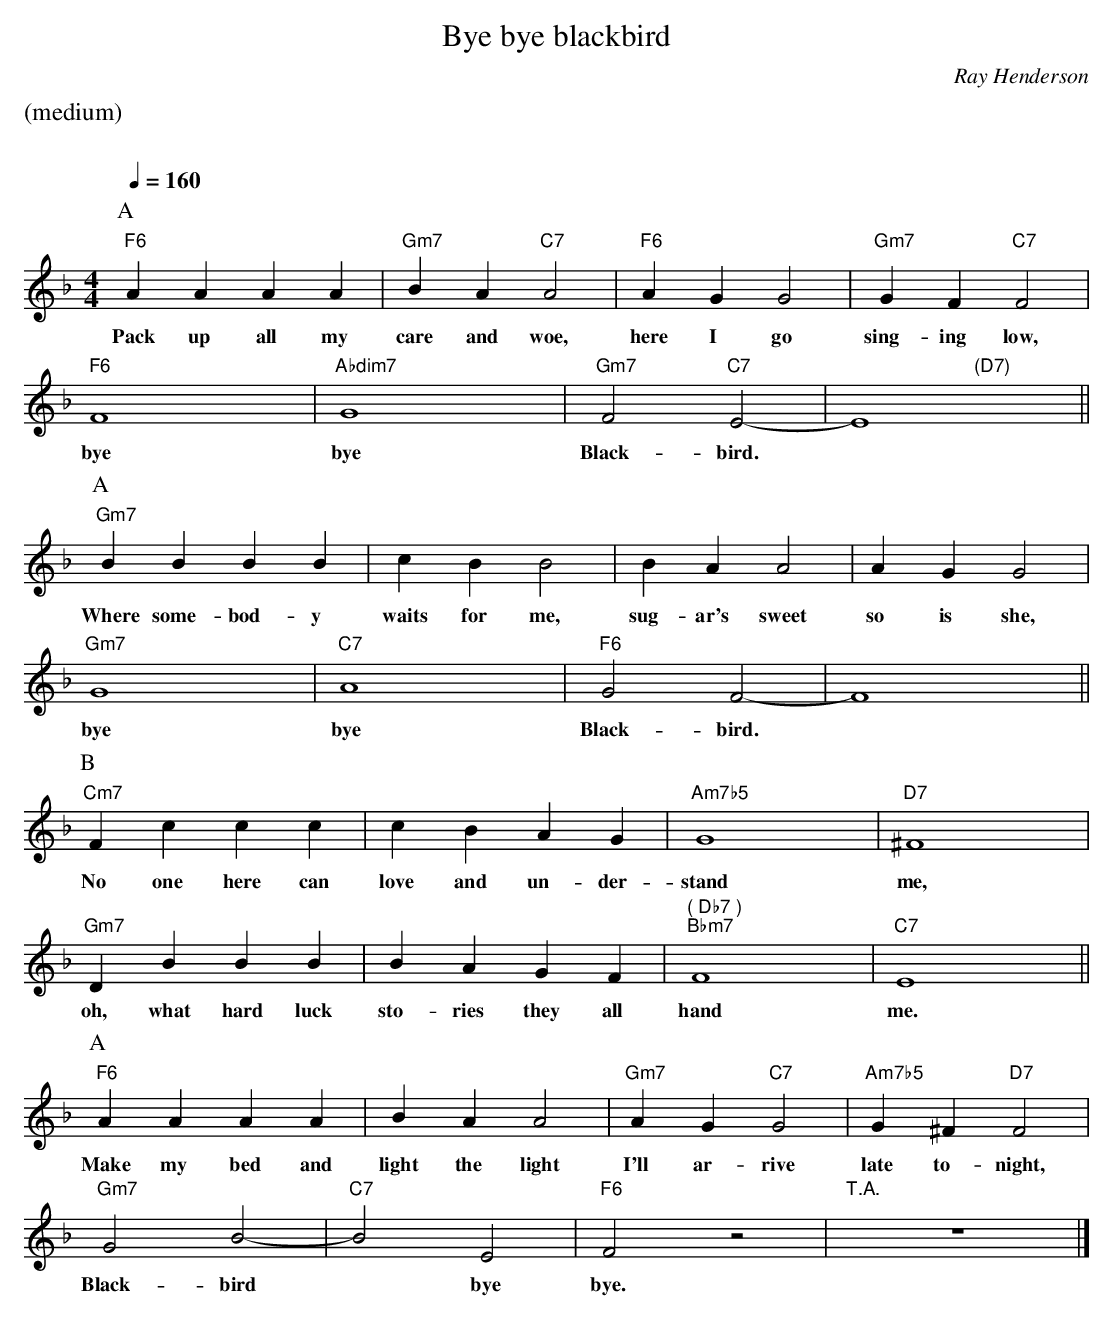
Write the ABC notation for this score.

X:1
T:Bye bye blackbird
M:4/4
L:1/4
C:Ray Henderson
Q:1/4=160
%%staves (chords melody)
K:F
%%text (medium)
%%vskip 20
P:A
V:chords
"F6"x2 x2 | "Gm7"x2 "C7"x2 | "F6"x2 x2 | "Gm7"x2 "C7"x2 |
"F6"x2 x2 | "Abdim7"x2 x2 | "Gm7"x2 "C7"x2 | x2 "(D7)"x2 ||
V:melody
AAAA | BAA2 | AGG2 | GFF2 |
w:Pack up all my care and woe, here I go sing-ing low,
F4 | G4 | F2E2- | E4 ||
w:bye bye Black-bird. *
P:A
V:chords
"Gm7"x2 x2 | x2 x2 | x2 x2 | x2 x2 |
"Gm7"x2 x2 | "C7"x2 x2 | "F6"x2 x2 | x2 x2 ||
V:melody
BBBB | cBB2 | BAA2 | AGG2 |
w:Where some-bod-y waits for me, sug-ar's sweet so is she,
G4 | A4 | G2F2- | F4 ||
w:bye bye Black-bird. *
P:B
V:chords
"Cm7"x2 x2 | x2 x2 | "Am7b5"x2 x2 | "D7"x2 x2 |
"Gm7"x2 x2 | x2 x2 | "( Db7 )" "Bbm7"x2 x2 | "C7"x2 x2 ||
V:melody
Fccc | cBAG | G4 | ^F4 |
w:No one here can love and un-der-stand me,
DBBB | BAGF | F4 | E4 ||
w:oh, what hard luck sto-ries they all hand me.
P:A
V:chords
"F6"x2 x2 | x2 x2 | "Gm7"x2 "C7"x2 | "Am7b5"x2 "D7"x2 |
"Gm7"x2 x2 | "C7"x2 x2 | "F6"x2 x2 | "T.A."x2 x2 |]
V:melody
AAAA | BAA2 | AGG2 | G^FF2 |
w:Make my bed and light the light I'll ar-rive late to-night,
G2B2- | B2E2 | F2z2 | z4 |]
w:Black-bird * bye bye.
